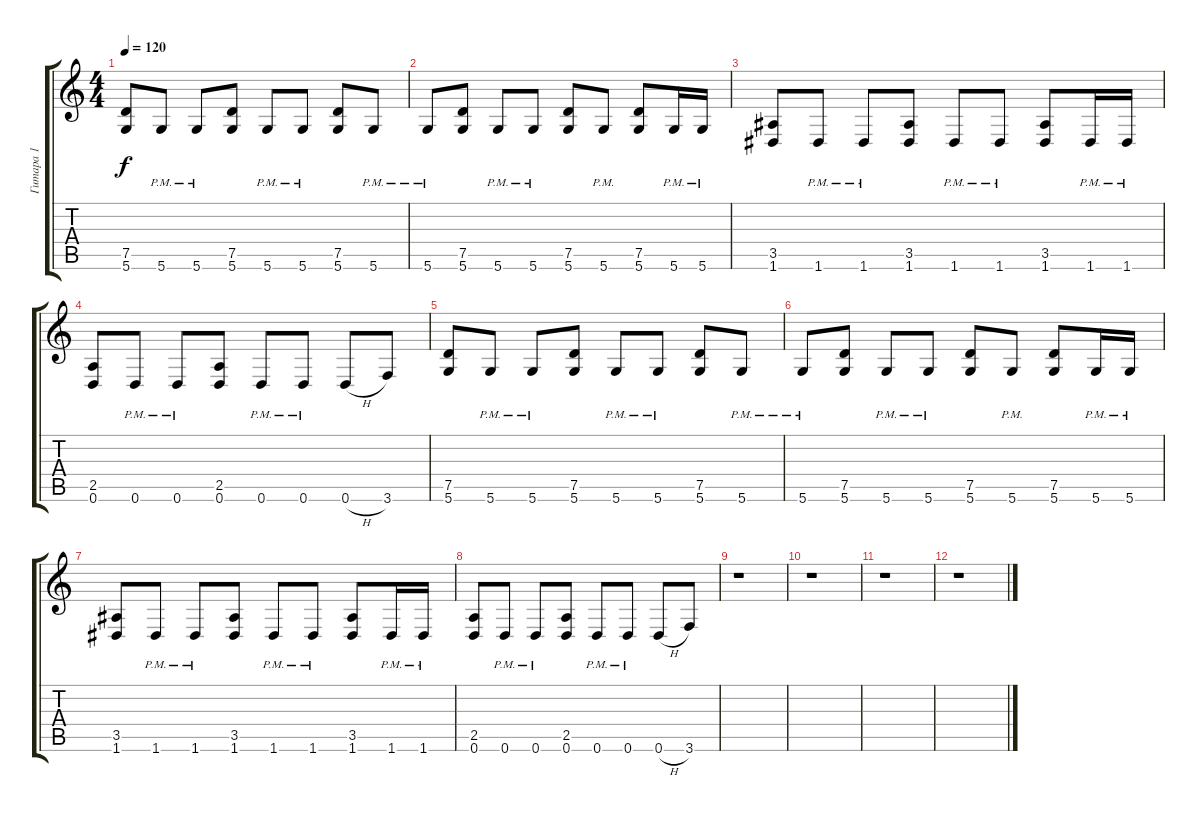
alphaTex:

\track ("Гитара 1" "Гитара 1") {instrument overdrivenguitar}
\staff {score tabs}
\tuning (D4 A3 F3 C3 G2 D2) {hide}
\ts (4 4)
\tempo 120
\clef g2
\ks c
(7.5 5.6).8{dy f} 5.6{pm}.8 5.6{pm}.8 (7.5 5.6).8 5.6{pm}.8 5.6{pm}.8 (7.5 5.6).8 5.6{pm}.8 |
5.6{pm}.8 (7.5 5.6).8 5.6{pm}.8 5.6{pm}.8 (7.5 5.6).8 5.6{pm}.8 (7.5 5.6).8 5.6{pm}.16 5.6{pm}.16 |
(3.5 1.6).8 1.6{pm}.8 1.6{pm}.8 (3.5 1.6).8 1.6{pm}.8 1.6{pm}.8 (3.5 1.6).8 1.6{pm}.16 1.6{pm}.16 |
(2.5 0.6).8 0.6{pm}.8 0.6{pm}.8 (2.5 0.6).8 0.6{pm}.8 0.6{pm}.8 0.6{h}.8 3.6.8 |
(7.5 5.6).8 5.6{pm}.8 5.6{pm}.8 (7.5 5.6).8 5.6{pm}.8 5.6{pm}.8 (7.5 5.6).8 5.6{pm}.8 |
5.6{pm}.8 (7.5 5.6).8 5.6{pm}.8 5.6{pm}.8 (7.5 5.6).8 5.6{pm}.8 (7.5 5.6).8 5.6{pm}.16 5.6{pm}.16 |
(3.5 1.6).8 1.6{pm}.8 1.6{pm}.8 (3.5 1.6).8 1.6{pm}.8 1.6{pm}.8 (3.5 1.6).8 1.6{pm}.16 1.6{pm}.16 |
(2.5 0.6).8 0.6{pm}.8 0.6{pm}.8 (2.5 0.6).8 0.6{pm}.8 0.6{pm}.8 0.6{h}.8 3.6.8 |
r.1 |
r.1 |
r.1 |
r.1
